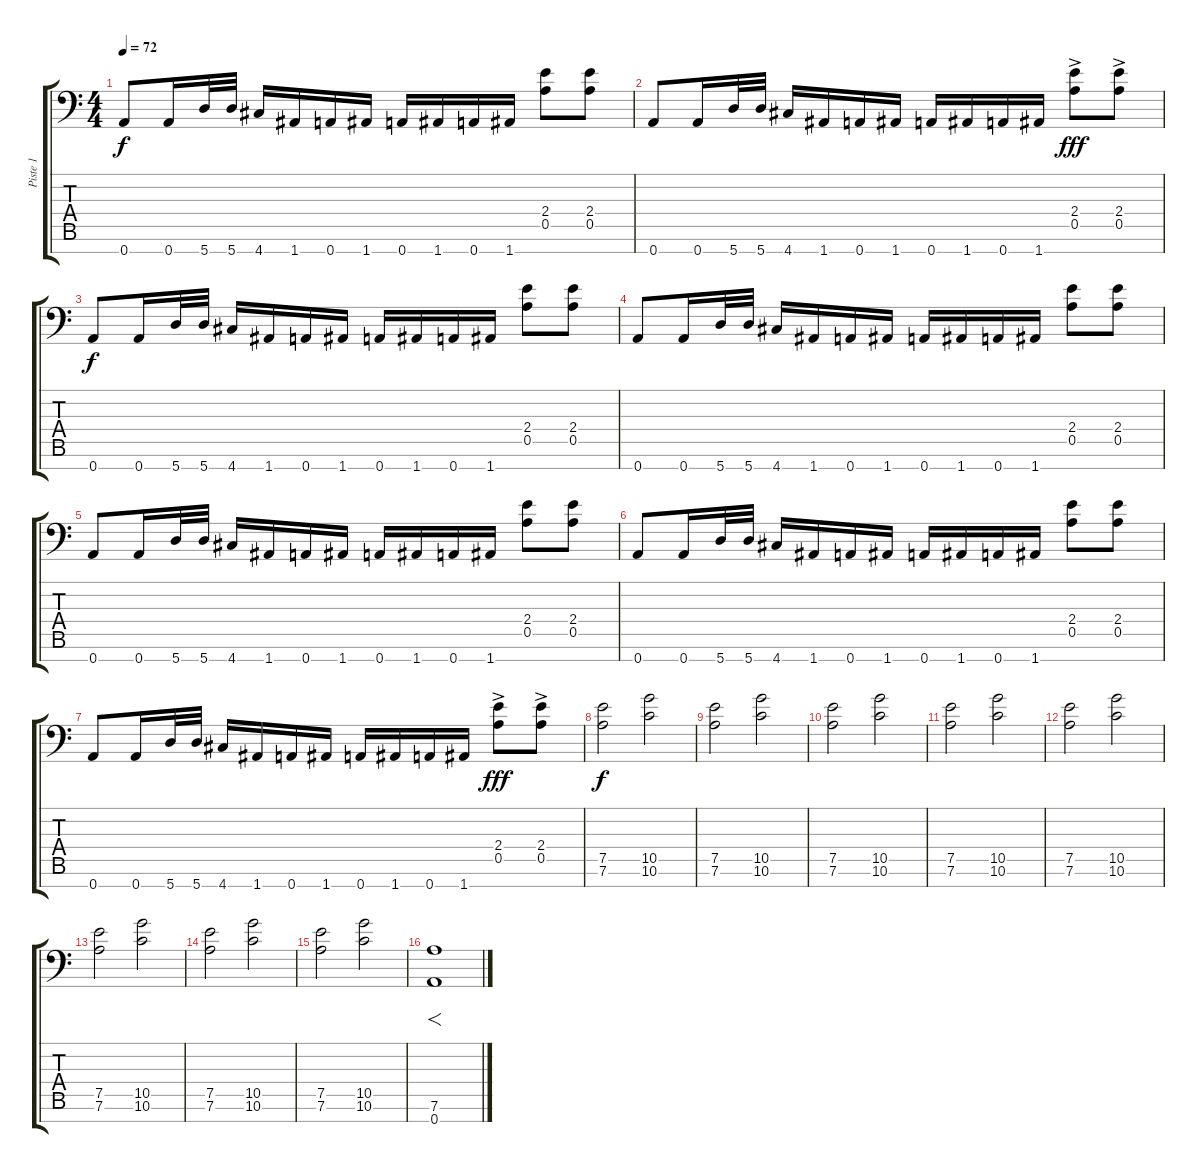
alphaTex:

\track ("Piste 1" "Piste 1") {instrument electricguitarmuted}
\staff {score tabs}
\tuning (E4 B3 G3 D3 A2 D2 A1) {hide}
\ts (4 4)
\tempo 72
\clef f4
\ks c
0.7.8{dy f volume 16 instrument overdrivenguitar} 0.7.16 5.7.32 5.7.32 4.7.16 1.7.16 0.7.16 1.7.16 0.7.16 1.7.16 0.7.16 1.7.16 (2.4 0.5).8 (2.4 0.5).8 |
0.7.8{volume 16 instrument overdrivenguitar} 0.7.16 5.7.32 5.7.32 4.7.16 1.7.16 0.7.16 1.7.16 0.7.16 1.7.16 0.7.16 1.7.16 (2.4{ac} 0.5).8{dy fff} (2.4{ac} 0.5).8 |
0.7.8{dy f volume 16 instrument overdrivenguitar} 0.7.16 5.7.32 5.7.32 4.7.16 1.7.16 0.7.16 1.7.16 0.7.16 1.7.16 0.7.16 1.7.16 (2.4 0.5).8 (2.4 0.5).8 |
0.7.8{volume 16 instrument overdrivenguitar} 0.7.16 5.7.32 5.7.32 4.7.16 1.7.16 0.7.16 1.7.16 0.7.16 1.7.16 0.7.16 1.7.16 (2.4 0.5).8 (2.4 0.5).8 |
0.7.8{volume 16 instrument overdrivenguitar} 0.7.16 5.7.32 5.7.32 4.7.16 1.7.16 0.7.16 1.7.16 0.7.16 1.7.16 0.7.16 1.7.16 (2.4 0.5).8 (2.4 0.5).8 |
0.7.8{volume 16 instrument overdrivenguitar} 0.7.16 5.7.32 5.7.32 4.7.16 1.7.16 0.7.16 1.7.16 0.7.16 1.7.16 0.7.16 1.7.16 (2.4 0.5).8 (2.4 0.5).8 |
0.7.8{volume 16 instrument overdrivenguitar} 0.7.16 5.7.32 5.7.32 4.7.16 1.7.16 0.7.16 1.7.16 0.7.16 1.7.16 0.7.16 1.7.16 (2.4{ac} 0.5).8{dy fff} (2.4{ac} 0.5).8 |
(7.5 7.6).2{dy f} (10.5 10.6).2 |
(7.5 7.6).2 (10.5 10.6).2 |
(7.5 7.6).2 (10.5 10.6).2 |
(7.5 7.6).2 (10.5 10.6).2 |
(7.5 7.6).2 (10.5 10.6).2 |
(7.5 7.6).2 (10.5 10.6).2 |
(7.5 7.6).2 (10.5 10.6).2 |
(7.5 7.6).2 (10.5 10.6).2 |
(7.6 0.7).1{f instrument distortionguitar}
